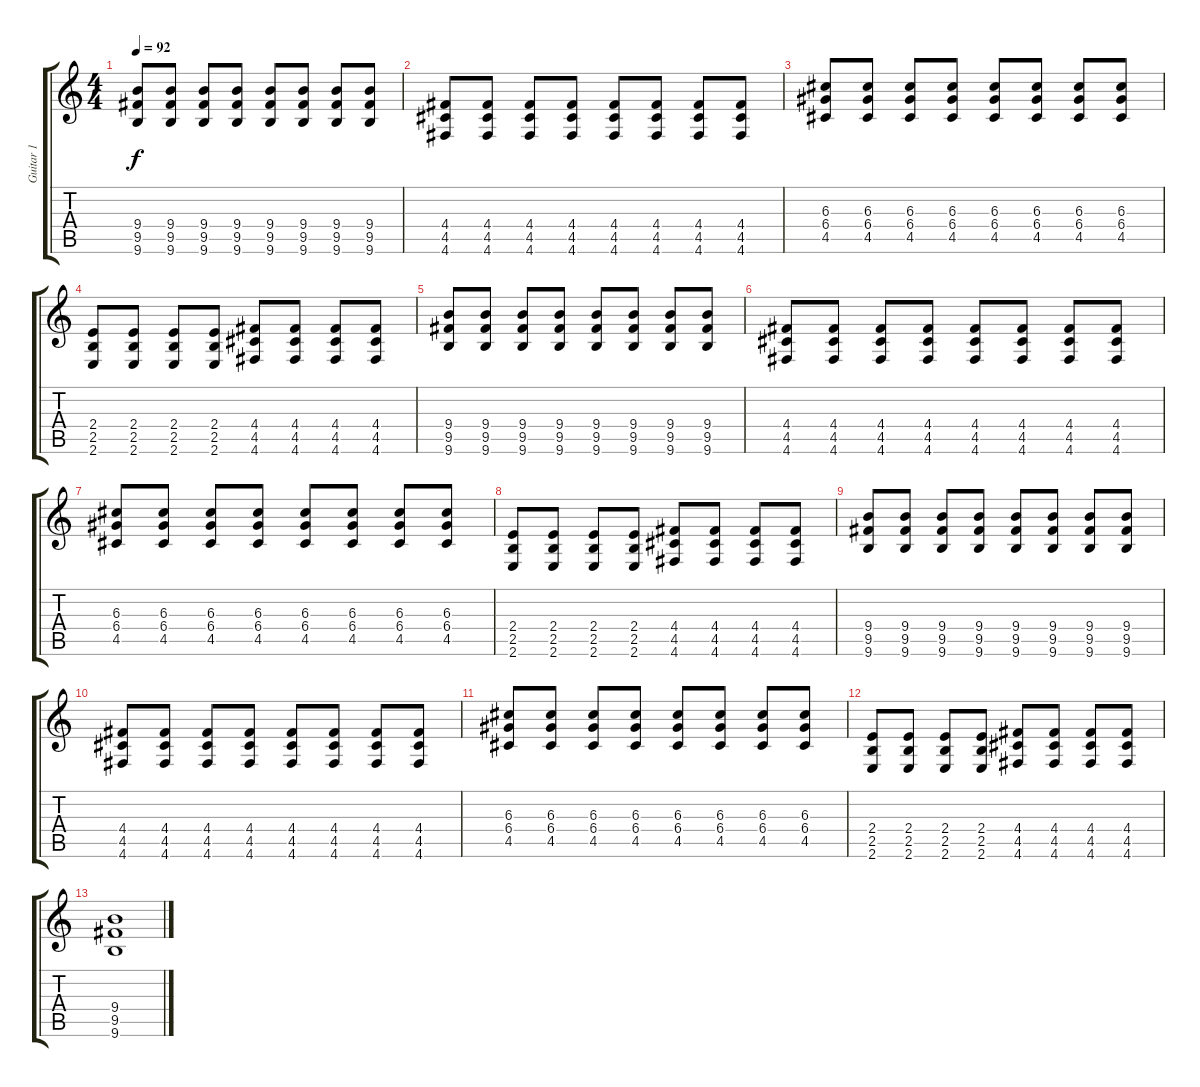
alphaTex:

\track ("Guitar 1" "Guitar 1") {instrument overdrivenguitar}
\staff {score tabs}
\tuning (E4 B3 G3 D3 A2 D2) {hide}
\ts (4 4)
\tempo 92
\clef g2
\ks c
(9.4 9.5 9.6).8{dy f} (9.4 9.5 9.6).8 (9.4 9.5 9.6).8 (9.4 9.5 9.6).8 (9.4 9.5 9.6).8 (9.4 9.5 9.6).8 (9.4 9.5 9.6).8 (9.4 9.5 9.6).8 |
(4.4 4.5 4.6).8 (4.4 4.5 4.6).8 (4.4 4.5 4.6).8 (4.4 4.5 4.6).8 (4.4 4.5 4.6).8 (4.4 4.5 4.6).8 (4.4 4.5 4.6).8 (4.4 4.5 4.6).8 |
(6.3 6.4 4.5).8 (6.3 6.4 4.5).8 (6.3 6.4 4.5).8 (6.3 6.4 4.5).8 (6.3 6.4 4.5).8 (6.3 6.4 4.5).8 (6.3 6.4 4.5).8 (6.3 6.4 4.5).8 |
(2.4 2.5 2.6).8 (2.4 2.5 2.6).8 (2.4 2.5 2.6).8 (2.4 2.5 2.6).8 (4.4 4.5 4.6).8 (4.4 4.5 4.6).8 (4.4 4.5 4.6).8 (4.4 4.5 4.6).8 |
(9.4 9.5 9.6).8 (9.4 9.5 9.6).8 (9.4 9.5 9.6).8 (9.4 9.5 9.6).8 (9.4 9.5 9.6).8 (9.4 9.5 9.6).8 (9.4 9.5 9.6).8 (9.4 9.5 9.6).8 |
(4.4 4.5 4.6).8 (4.4 4.5 4.6).8 (4.4 4.5 4.6).8 (4.4 4.5 4.6).8 (4.4 4.5 4.6).8 (4.4 4.5 4.6).8 (4.4 4.5 4.6).8 (4.4 4.5 4.6).8 |
(6.3 6.4 4.5).8 (6.3 6.4 4.5).8 (6.3 6.4 4.5).8 (6.3 6.4 4.5).8 (6.3 6.4 4.5).8 (6.3 6.4 4.5).8 (6.3 6.4 4.5).8 (6.3 6.4 4.5).8 |
(2.4 2.5 2.6).8 (2.4 2.5 2.6).8 (2.4 2.5 2.6).8 (2.4 2.5 2.6).8 (4.4 4.5 4.6).8 (4.4 4.5 4.6).8 (4.4 4.5 4.6).8 (4.4 4.5 4.6).8 |
(9.4 9.5 9.6).8 (9.4 9.5 9.6).8 (9.4 9.5 9.6).8 (9.4 9.5 9.6).8 (9.4 9.5 9.6).8 (9.4 9.5 9.6).8 (9.4 9.5 9.6).8 (9.4 9.5 9.6).8 |
(4.4 4.5 4.6).8 (4.4 4.5 4.6).8 (4.4 4.5 4.6).8 (4.4 4.5 4.6).8 (4.4 4.5 4.6).8 (4.4 4.5 4.6).8 (4.4 4.5 4.6).8 (4.4 4.5 4.6).8 |
(6.3 6.4 4.5).8 (6.3 6.4 4.5).8 (6.3 6.4 4.5).8 (6.3 6.4 4.5).8 (6.3 6.4 4.5).8 (6.3 6.4 4.5).8 (6.3 6.4 4.5).8 (6.3 6.4 4.5).8 |
(2.4 2.5 2.6).8 (2.4 2.5 2.6).8 (2.4 2.5 2.6).8 (2.4 2.5 2.6).8 (4.4 4.5 4.6).8 (4.4 4.5 4.6).8 (4.4 4.5 4.6).8 (4.4 4.5 4.6).8 |
(9.4 9.5 9.6).1
